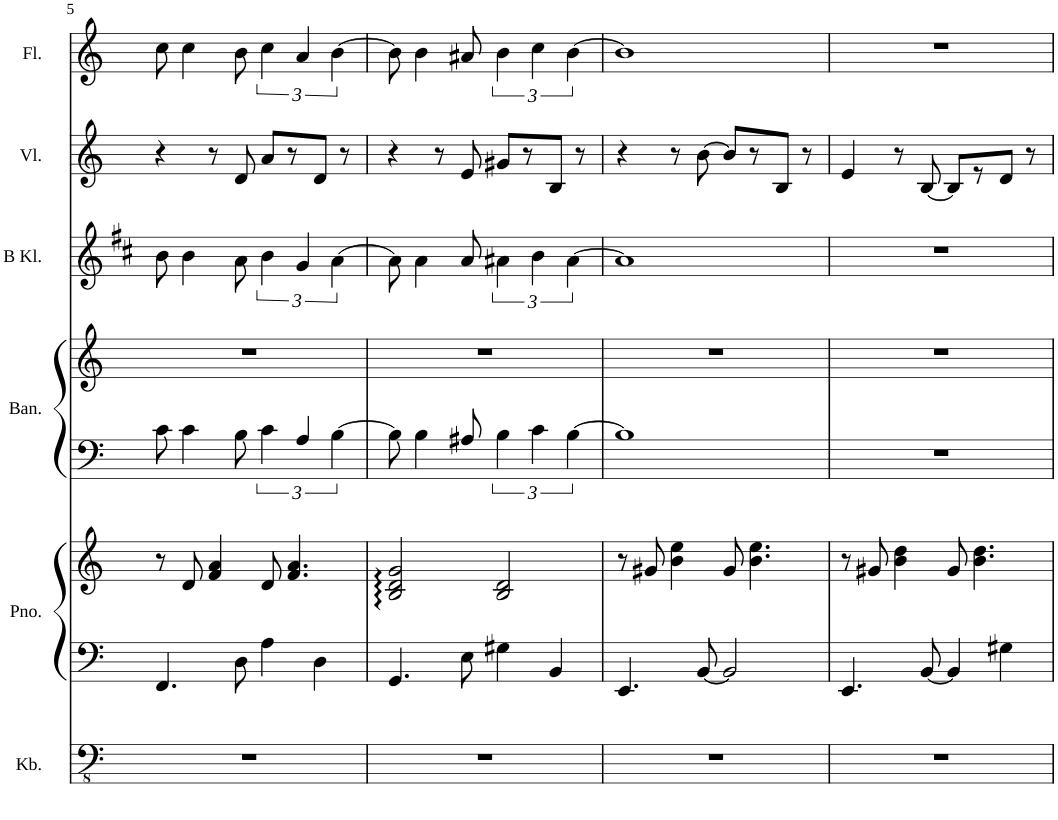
**kern	**kern	**kern	**kern	**kern	**kern	**kern	**kern
*part6	*part5	*part5	*part4	*part4	*part3	*part2	*part1
*staff8	*staff7	*staff6	*staff5	*staff4	*staff3	*staff2	*staff1
*I"Kontrabass	*I"Piano	*	*I"Bandoneon	*	*I"B Klarinette	*I"Violine	*I"Flöte
*I'Kb.	*I'Pno.	*	*I'Ban.	*	*I'B Kl.	*I'Vl.	*I'Fl.
!!LO:PB:g=z
*clefFv4	*clefF4	*clefG2	*clefF4	*clefG2	*clefG2	*clefG2	*clefG2
*Trd7c12	*	*	*	*	*Trd1c2	*	*
*k[]	*k[]	*k[]	*k[]	*k[]	*k[f#c#]	*k[]	*k[]
*M4/4	*M4/4	*M4/4	*M4/4	*M4/4	*M4/4	*M4/4	*M4/4
*met(c)	*met(c)	*met(c)	*met(c)	*met(c)	*met(c)	*met(c)	*met(c)
=5	=5	=5	=5	=5	=5	=5	=5
1r	4.FF/	8r	8c\	1r	8b\	4r	8cc\
.	.	8d/	4c\	.	4b\	.	4cc\
.	.	4f/ 4a/	.	.	.	8r	.
.	8D\	.	8B\	.	8a\	8d/	8b\
.	4A\	8d/	6c\	.	6b\	8a/L	6cc\
.	.	4.f/ 4.a/	.	.	.	8r	.
.	.	.	6A/	.	6g/	.	6a/
.	4D\	.	.	.	.	8d/J	.
.	.	.	[6B\	.	[6a\	.	[6b\
.	.	.	.	.	.	8r	.
=6	=6	=6	=6	=6	=6	=6	=6
1r	4.GG/	2B/ 2d/ 2g/	8B\]	1r	8a\]	4r	8b\]
.	.	.	4B\	.	4a\	.	4b\
.	.	.	.	.	.	8r	.
.	8E\	.	8A#X/	.	8a/	8e/	8a#X/
.	4G#X\	2B/ 2d/	6B\	.	6a#X\	8g#X/L	6b\
.	.	.	.	.	.	8r	.
.	.	.	6c\	.	6b\	.	6cc\
.	4BB/	.	.	.	.	8B/J	.
.	.	.	[6B\	.	[6a#\	.	[6b\
.	.	.	.	.	.	8r	.
=7	=7	=7	=7	=7	=7	=7	=7
1r	4.EE/	8r	1B]	1r	1a#]	4r	1b]
.	.	8g#X/	.	.	.	.	.
.	.	4b\ 4ee\	.	.	.	8r	.
.	[8BB/	.	.	.	.	[8b\	.
.	2BB/]	8g#/	.	.	.	8b/L]	.
.	.	4.b\ 4.ee\	.	.	.	8r	.
.	.	.	.	.	.	8B/J	.
.	.	.	.	.	.	8r	.
=8	=8	=8	=8	=8	=8	=8	=8
1r	4.EE/	8r	1r	1r	1r	4e/	1r
.	.	8g#X/	.	.	.	.	.
.	.	4b\ 4dd\	.	.	.	8r	.
.	[8BB/	.	.	.	.	[8B/	.
.	4BB/]	8g#/	.	.	.	8B/L]	.
.	.	4.b\ 4.dd\	.	.	.	8r	.
.	4G#X\	.	.	.	.	8d/J	.
.	.	.	.	.	.	8r	.
=	=	=	=	=	=	=	=
*-	*-	*-	*-	*-	*-	*-	*-
